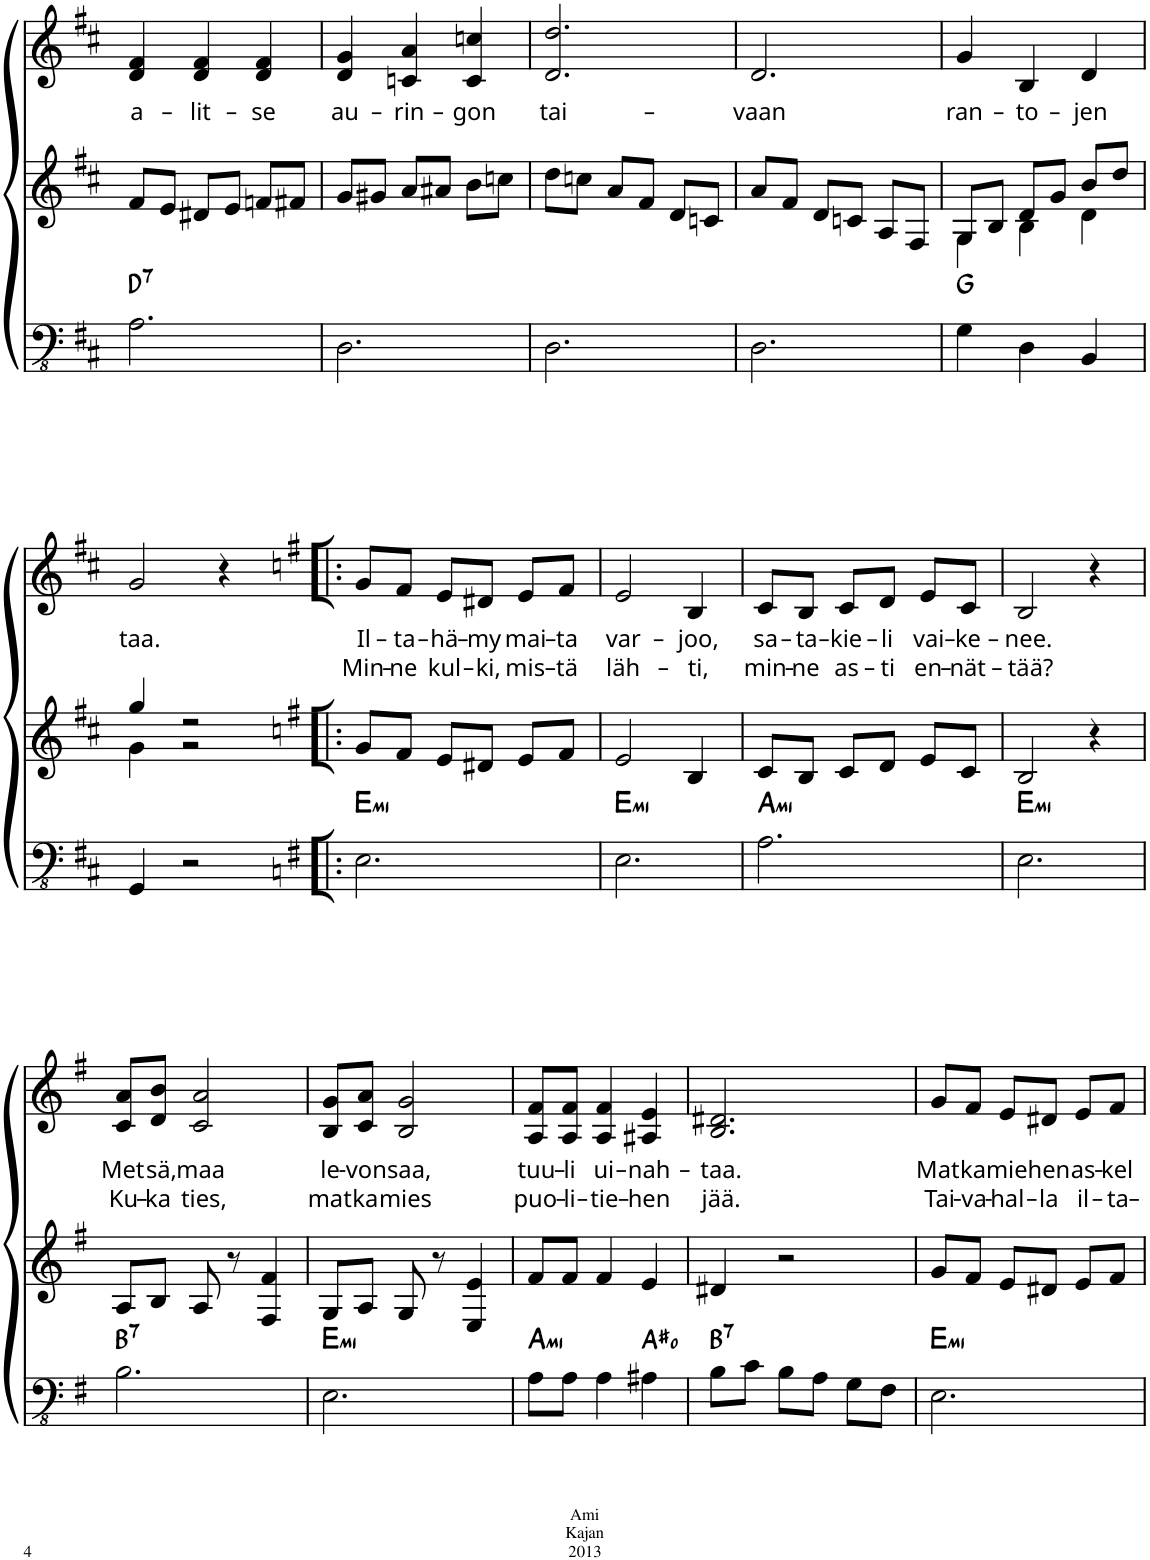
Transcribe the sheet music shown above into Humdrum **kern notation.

**kern	**harte	**kern	**kern	**text	**text
*part3	*part3	*part2	*part1	*part1	*part1
*staff3	*	*staff2	*staff1	*staff1	*staff1
*I"Fretless Electric Bass	*	*I"Piano	*I"Piano	*	*
*	*	*I'Pno	*I'Pno	*	*
!!LO:PB:g=z
*clefFv4	*	*clefG2	*clefG2	*	*
*k[f#c#]	*	*k[f#c#]	*k[f#c#]	*	*
*M3/4	*	*M3/4	*M3/4	*	*
=61	=61	=61	=61	=61	=61
!	!LO:H:kt=7	!	!	!LO:LY:b	!
2.AA\	D:7	8f#/L	4d/ 4f#/	a-	.
.	.	8e/J	.	.	.
!	!	!	!	!LO:LY:b	!
.	.	8d#X/L	4d/ 4f#/	-lit-	.
.	.	8e/J	.	.	.
!	!	!	!	!LO:LY:b	!
.	.	8fn/L	4d/ 4f#/	-se	.
.	.	8f#X/J	.	.	.
=62	=62	=62	=62	=62	=62
!	!	!	!	!LO:LY:b	!
2.DD\	.	8g/L	4d/ 4g/	au-	.
.	.	8g#X/J	.	.	.
!	!	!	!	!LO:LY:b	!
.	.	8a/L	4cn/ 4a/	-rin-	.
.	.	8a#X/J	.	.	.
!	!	!	!	!LO:LY:b	!
.	.	8b\L	4c/ 4ccn/	-gon	.
.	.	8ccn\J	.	.	.
=63	=63	=63	=63	=63	=63
!	!	!	!	!LO:LY:b	!
2.DD\	.	8dd\L	2.d/ 2.dd/	tai-	.
.	.	8ccn\J	.	.	.
.	.	8a/L	.	.	.
.	.	8f#/J	.	.	.
.	.	8d/L	.	.	.
.	.	8cn/J	.	.	.
=64	=64	=64	=64	=64	=64
!	!	!	!	!LO:LY:b	!
2.DD\	.	8a/L	2.d/	-vaan	.
.	.	8f#/J	.	.	.
.	.	8d/L	.	.	.
.	.	8cn/J	.	.	.
.	.	8A/L	.	.	.
.	.	8F#/J	.	.	.
=65	=65	=65	=65	=65	=65
*	*	*^	*	*	*
!	!	!	!	!	!LO:LY:b	!
4GG\	G:maj	8G/L	4G\	4g/	ran-	.
.	.	8B/J	.	.	.	.
!	!	!	!	!	!LO:LY:b	!
4DD\	.	8d/L	4B\	4B/	-to-	.
.	.	8g/J	.	.	.	.
!	!	!	!	!	!LO:LY:b	!
4BBB/	.	8b/L	4d\	4d/	-jen	.
.	.	8dd/J	.	.	.	.
!!LO:LB:g=z
=66	=66	=66	=66	=66	=66	=66
!	!	!	!	!	!LO:LY:b	!
4GGG/	.	4gg/	4g\	2g/	taa.	.
2r	.	2r	2r	.	.	.
.	.	.	.	4r	.	.
*	*	*v	*v	*	*	*
=67!|:	=67!|:	=67!|:	=67!|:	=67!|:	=67!|:
*k[f#]	*	*k[f#]	*k[f#]	*	*
!	!LO:H:kt=mi	!	!	!LO:LY:b	!LO:LY:b
2.EE\	E:min	8g/L	8g/L	Il-	Min-
!	!	!	!	!LO:LY:b	!LO:LY:b
.	.	8f#/J	8f#/J	-ta-	-ne
!	!	!	!	!LO:LY:b	!LO:LY:b
.	.	8e/L	8e/L	-hä-	kul-
!	!	!	!	!LO:LY:b	!LO:LY:b
.	.	8d#X/J	8d#X/J	-my	-ki,
!	!	!	!	!LO:LY:b	!LO:LY:b
.	.	8e/L	8e/L	mai-	mis-
!	!	!	!	!LO:LY:b	!LO:LY:b
.	.	8f#/J	8f#/J	-ta	-tä
=68	=68	=68	=68	=68	=68
!	!LO:H:kt=mi	!	!	!LO:LY:b	!LO:LY:b
2.EE\	E:min	2e/	2e/	var-	läh-
!	!	!	!	!LO:LY:b	!LO:LY:b
.	.	4B/	4B/	-joo,	-ti,
=69	=69	=69	=69	=69	=69
!	!LO:H:kt=mi	!	!	!LO:LY:b	!LO:LY:b
2.AA\	A:min	8c/L	8c/L	sa-	min-
!	!	!	!	!LO:LY:b	!LO:LY:b
.	.	8B/J	8B/J	-ta-	-ne
!	!	!	!	!LO:LY:b	!LO:LY:b
.	.	8c/L	8c/L	-kie-	as-
!	!	!	!	!LO:LY:b	!LO:LY:b
.	.	8d/J	8d/J	-li	-ti
!	!	!	!	!LO:LY:b	!LO:LY:b
.	.	8e/L	8e/L	vai-	en-
!	!	!	!	!LO:LY:b	!LO:LY:b
.	.	8c/J	8c/J	-ke-	-nät-
=70	=70	=70	=70	=70	=70
!	!LO:H:kt=mi	!	!	!LO:LY:b	!LO:LY:b
2.EE\	E:min	2B/	2B/	-nee.	-tää?
.	.	4r	4r	.	.
!!LO:LB:g=z
=71	=71	=71	=71	=71	=71
!	!LO:H:kt=7	!	!	!LO:LY:b	!LO:LY:b
2.BB\	B:7	8A/L	8c/ 8a/L	Met-	Ku-
!	!	!	!	!LO:LY:b	!LO:LY:b
.	.	8B/J	8d/ 8b/J	-sä,	-ka
!	!	!	!	!LO:LY:b	!LO:LY:b
.	.	8A/	2c/ 2a/	maa	ties,
.	.	8r	.	.	.
.	.	4F#/ 4f#/	.	.	.
=72	=72	=72	=72	=72	=72
!	!LO:H:kt=mi	!	!	!LO:LY:b	!LO:LY:b
2.EE\	E:min	8G/L	8B/ 8g/L	le-	mat-
!	!	!	!	!LO:LY:b	!LO:LY:b
.	.	8A/J	8c/ 8a/J	-von	-ka-
!	!	!	!	!LO:LY:b	!LO:LY:b
.	.	8G/	2B/ 2g/	saa,	-mies
.	.	8r	.	.	.
.	.	4E/ 4e/	.	.	.
=73	=73	=73	=73	=73	=73
!	!LO:H:kt=mi	!	!	!LO:LY:b	!LO:LY:b
8AA\L	A:min	8f#/L	8A/ 8f#/L	tuu-	puo-
!	!	!	!	!LO:LY:b	!LO:LY:b
8AA\J	.	8f#/J	8A/ 8f#/J	-li	-li-
!	!	!	!	!LO:LY:b	!LO:LY:b
4AA\	.	4f#/	4A/ 4f#/	ui-	-tie-
!	!	!	!	!LO:LY:b	!LO:LY:b
4AA#X\	A#:dim	4e/	4A#X/ 4e/	-nah-	-hen
=74	=74	=74	=74	=74	=74
!	!LO:H:kt=7	!	!	!LO:LY:b	!LO:LY:b
8BB\L	B:7	4d#X/	2.B/ 2.d#X/	-taa.	jää.
8C\J	.	.	.	.	.
8BB\L	.	2r	.	.	.
8AA\J	.	.	.	.	.
8GG\L	.	.	.	.	.
8FF#\J	.	.	.	.	.
=75	=75	=75	=75	=75	=75
!	!LO:H:kt=mi	!	!	!LO:LY:b	!LO:LY:b
2.EE\	E:min	8g/L	8g/L	Mat-	Tai-
!	!	!	!	!LO:LY:b	!LO:LY:b
.	.	8f#/J	8f#/J	-ka-	-va-
!	!	!	!	!LO:LY:b	!LO:LY:b
.	.	8e/L	8e/L	-mie-	-hal-
!	!	!	!	!LO:LY:b	!LO:LY:b
.	.	8d#X/J	8d#X/J	-hen	-la
!	!	!	!	!LO:LY:b	!LO:LY:b
.	.	8e/L	8e/L	as-	il-
!	!	!	!	!LO:LY:b	!LO:LY:b
.	.	8f#/J	8f#/J	-kel	-ta-
=	=	=	=	=	=
*-	*-	*-	*-	*-	*-
